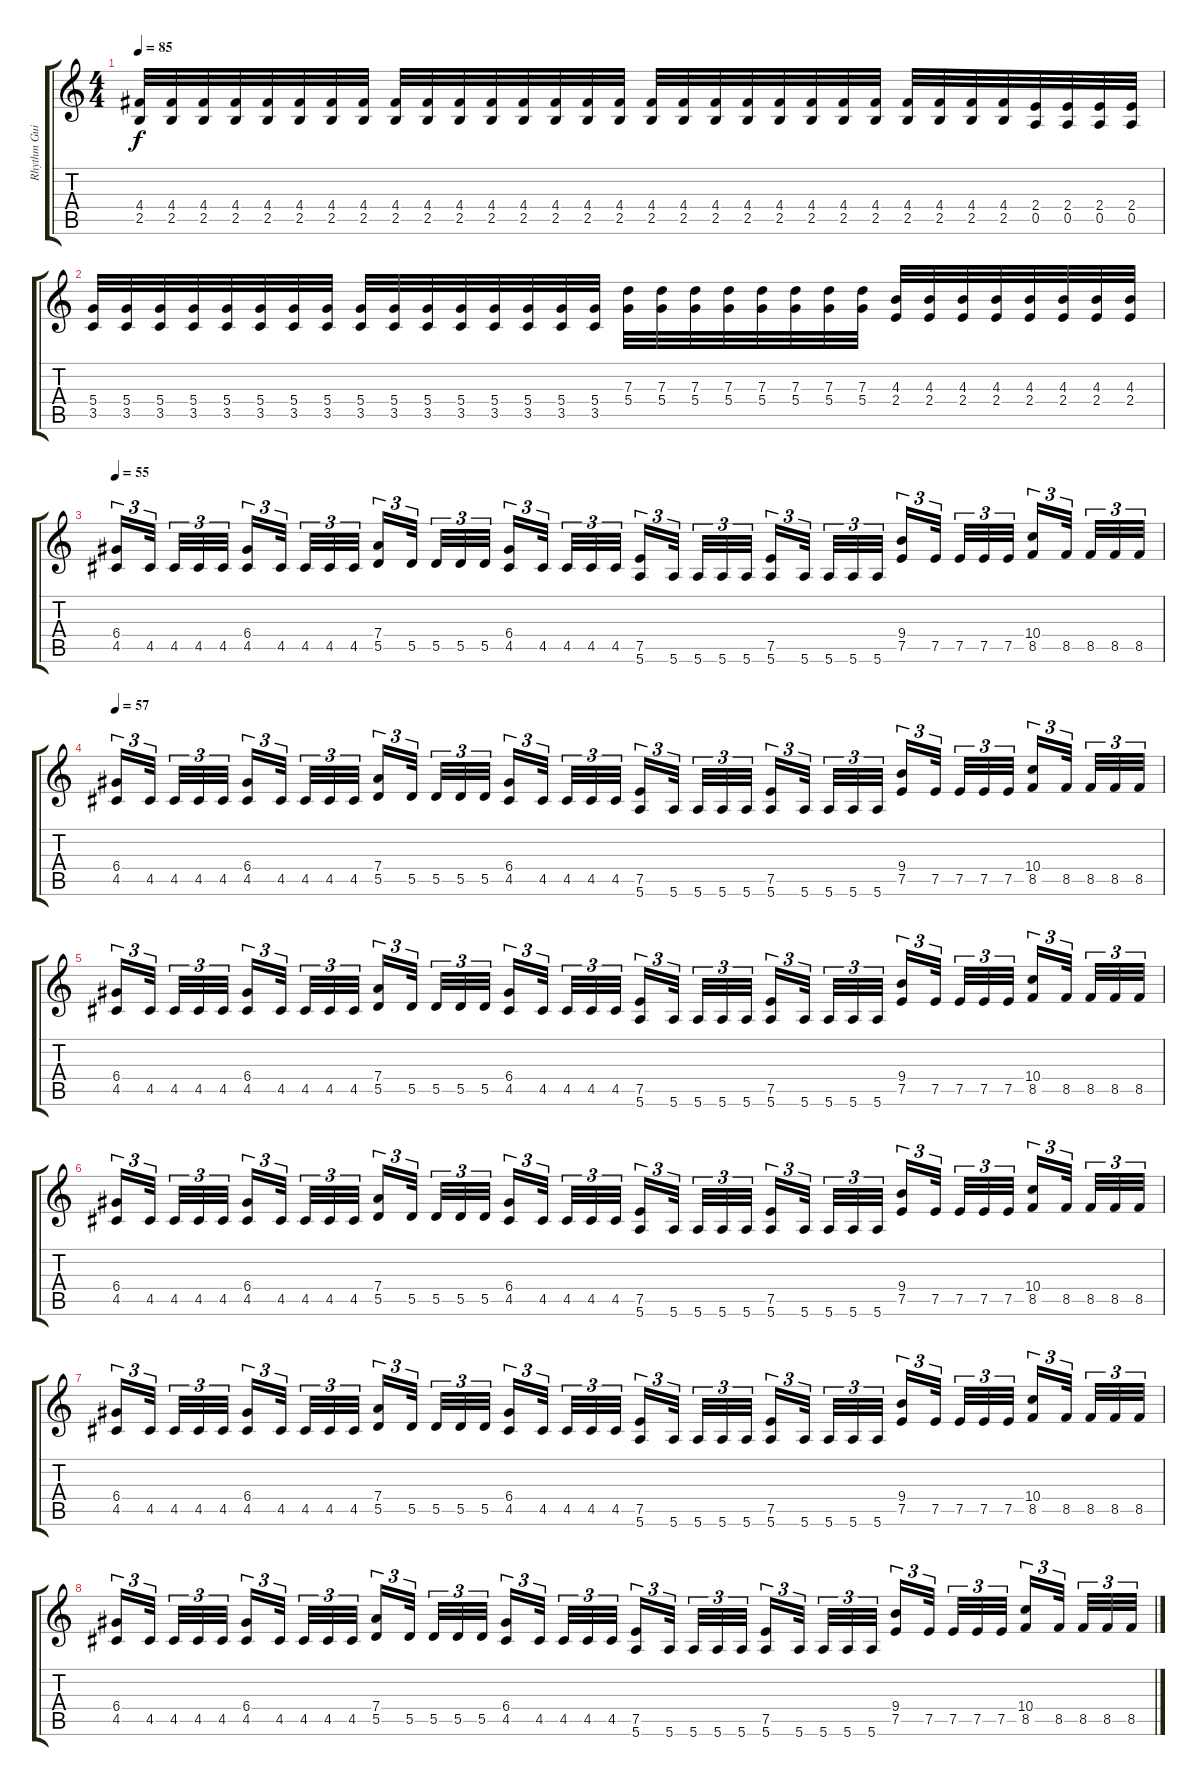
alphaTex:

\track ("Rhythm Guitar" "Rhythm Gui") {instrument distortionguitar}
\staff {score tabs}
\tuning (E4 B3 G3 D3 A2 E2) {hide}
\ts (4 4)
\tempo 85
\clef g2
\ks c
(4.4 2.5).32{dy f} (4.4 2.5).32 (4.4 2.5).32 (4.4 2.5).32 (4.4 2.5).32 (4.4 2.5).32 (4.4 2.5).32 (4.4 2.5).32 (4.4 2.5).32 (4.4 2.5).32 (4.4 2.5).32 (4.4 2.5).32 (4.4 2.5).32 (4.4 2.5).32 (4.4 2.5).32 (4.4 2.5).32 (4.4 2.5).32 (4.4 2.5).32 (4.4 2.5).32 (4.4 2.5).32 (4.4 2.5).32 (4.4 2.5).32 (4.4 2.5).32 (4.4 2.5).32 (4.4 2.5).32 (4.4 2.5).32 (4.4 2.5).32 (4.4 2.5).32 (2.4 0.5).32 (2.4 0.5).32 (2.4 0.5).32 (2.4 0.5).32 |
(5.4 3.5).32 (5.4 3.5).32 (5.4 3.5).32 (5.4 3.5).32 (5.4 3.5).32 (5.4 3.5).32 (5.4 3.5).32 (5.4 3.5).32 (5.4 3.5).32 (5.4 3.5).32 (5.4 3.5).32 (5.4 3.5).32 (5.4 3.5).32 (5.4 3.5).32 (5.4 3.5).32 (5.4 3.5).32 (7.3 5.4).32 (7.3 5.4).32 (7.3 5.4).32 (7.3 5.4).32 (7.3 5.4).32 (7.3 5.4).32 (7.3 5.4).32 (7.3 5.4).32 (4.3 2.4).32 (4.3 2.4).32 (4.3 2.4).32 (4.3 2.4).32 (4.3 2.4).32 (4.3 2.4).32 (4.3 2.4).32 (4.3 2.4).32 |
\tempo 55
(6.4 4.5).16{tu (3 2)} 4.5.32{tu (3 2)} 4.5.32{tu (3 2)} 4.5.32{tu (3 2)} 4.5.32{tu (3 2)} (6.4 4.5).16{tu (3 2)} 4.5.32{tu (3 2)} 4.5.32{tu (3 2)} 4.5.32{tu (3 2)} 4.5.32{tu (3 2)} (7.4 5.5).16{tu (3 2)} 5.5.32{tu (3 2)} 5.5.32{tu (3 2)} 5.5.32{tu (3 2)} 5.5.32{tu (3 2)} (6.4 4.5).16{tu (3 2)} 4.5.32{tu (3 2)} 4.5.32{tu (3 2)} 4.5.32{tu (3 2)} 4.5.32{tu (3 2)} (7.5 5.6).16{tu (3 2)} 5.6.32{tu (3 2)} 5.6.32{tu (3 2)} 5.6.32{tu (3 2)} 5.6.32{tu (3 2)} (7.5 5.6).16{tu (3 2)} 5.6.32{tu (3 2)} 5.6.32{tu (3 2)} 5.6.32{tu (3 2)} 5.6.32{tu (3 2)} (9.4 7.5).16{tu (3 2)} 7.5.32{tu (3 2)} 7.5.32{tu (3 2)} 7.5.32{tu (3 2)} 7.5.32{tu (3 2)} (10.4 8.5).16{tu (3 2)} 8.5.32{tu (3 2)} 8.5.32{tu (3 2)} 8.5.32{tu (3 2)} 8.5.32{tu (3 2)} |
\tempo 57
(6.4 4.5).16{tu (3 2)} 4.5.32{tu (3 2)} 4.5.32{tu (3 2)} 4.5.32{tu (3 2)} 4.5.32{tu (3 2)} (6.4 4.5).16{tu (3 2)} 4.5.32{tu (3 2)} 4.5.32{tu (3 2)} 4.5.32{tu (3 2)} 4.5.32{tu (3 2)} (7.4 5.5).16{tu (3 2)} 5.5.32{tu (3 2)} 5.5.32{tu (3 2)} 5.5.32{tu (3 2)} 5.5.32{tu (3 2)} (6.4 4.5).16{tu (3 2)} 4.5.32{tu (3 2)} 4.5.32{tu (3 2)} 4.5.32{tu (3 2)} 4.5.32{tu (3 2)} (7.5 5.6).16{tu (3 2)} 5.6.32{tu (3 2)} 5.6.32{tu (3 2)} 5.6.32{tu (3 2)} 5.6.32{tu (3 2)} (7.5 5.6).16{tu (3 2)} 5.6.32{tu (3 2)} 5.6.32{tu (3 2)} 5.6.32{tu (3 2)} 5.6.32{tu (3 2)} (9.4 7.5).16{tu (3 2)} 7.5.32{tu (3 2)} 7.5.32{tu (3 2)} 7.5.32{tu (3 2)} 7.5.32{tu (3 2)} (10.4 8.5).16{tu (3 2)} 8.5.32{tu (3 2)} 8.5.32{tu (3 2)} 8.5.32{tu (3 2)} 8.5.32{tu (3 2)} |
(6.4 4.5).16{tu (3 2)} 4.5.32{tu (3 2)} 4.5.32{tu (3 2)} 4.5.32{tu (3 2)} 4.5.32{tu (3 2)} (6.4 4.5).16{tu (3 2)} 4.5.32{tu (3 2)} 4.5.32{tu (3 2)} 4.5.32{tu (3 2)} 4.5.32{tu (3 2)} (7.4 5.5).16{tu (3 2)} 5.5.32{tu (3 2)} 5.5.32{tu (3 2)} 5.5.32{tu (3 2)} 5.5.32{tu (3 2)} (6.4 4.5).16{tu (3 2)} 4.5.32{tu (3 2)} 4.5.32{tu (3 2)} 4.5.32{tu (3 2)} 4.5.32{tu (3 2)} (7.5 5.6).16{tu (3 2)} 5.6.32{tu (3 2)} 5.6.32{tu (3 2)} 5.6.32{tu (3 2)} 5.6.32{tu (3 2)} (7.5 5.6).16{tu (3 2)} 5.6.32{tu (3 2)} 5.6.32{tu (3 2)} 5.6.32{tu (3 2)} 5.6.32{tu (3 2)} (9.4 7.5).16{tu (3 2)} 7.5.32{tu (3 2)} 7.5.32{tu (3 2)} 7.5.32{tu (3 2)} 7.5.32{tu (3 2)} (10.4 8.5).16{tu (3 2)} 8.5.32{tu (3 2)} 8.5.32{tu (3 2)} 8.5.32{tu (3 2)} 8.5.32{tu (3 2)} |
(6.4 4.5).16{tu (3 2)} 4.5.32{tu (3 2)} 4.5.32{tu (3 2)} 4.5.32{tu (3 2)} 4.5.32{tu (3 2)} (6.4 4.5).16{tu (3 2)} 4.5.32{tu (3 2)} 4.5.32{tu (3 2)} 4.5.32{tu (3 2)} 4.5.32{tu (3 2)} (7.4 5.5).16{tu (3 2)} 5.5.32{tu (3 2)} 5.5.32{tu (3 2)} 5.5.32{tu (3 2)} 5.5.32{tu (3 2)} (6.4 4.5).16{tu (3 2)} 4.5.32{tu (3 2)} 4.5.32{tu (3 2)} 4.5.32{tu (3 2)} 4.5.32{tu (3 2)} (7.5 5.6).16{tu (3 2)} 5.6.32{tu (3 2)} 5.6.32{tu (3 2)} 5.6.32{tu (3 2)} 5.6.32{tu (3 2)} (7.5 5.6).16{tu (3 2)} 5.6.32{tu (3 2)} 5.6.32{tu (3 2)} 5.6.32{tu (3 2)} 5.6.32{tu (3 2)} (9.4 7.5).16{tu (3 2)} 7.5.32{tu (3 2)} 7.5.32{tu (3 2)} 7.5.32{tu (3 2)} 7.5.32{tu (3 2)} (10.4 8.5).16{tu (3 2)} 8.5.32{tu (3 2)} 8.5.32{tu (3 2)} 8.5.32{tu (3 2)} 8.5.32{tu (3 2)} |
(6.4 4.5).16{tu (3 2)} 4.5.32{tu (3 2)} 4.5.32{tu (3 2)} 4.5.32{tu (3 2)} 4.5.32{tu (3 2)} (6.4 4.5).16{tu (3 2)} 4.5.32{tu (3 2)} 4.5.32{tu (3 2)} 4.5.32{tu (3 2)} 4.5.32{tu (3 2)} (7.4 5.5).16{tu (3 2)} 5.5.32{tu (3 2)} 5.5.32{tu (3 2)} 5.5.32{tu (3 2)} 5.5.32{tu (3 2)} (6.4 4.5).16{tu (3 2)} 4.5.32{tu (3 2)} 4.5.32{tu (3 2)} 4.5.32{tu (3 2)} 4.5.32{tu (3 2)} (7.5 5.6).16{tu (3 2)} 5.6.32{tu (3 2)} 5.6.32{tu (3 2)} 5.6.32{tu (3 2)} 5.6.32{tu (3 2)} (7.5 5.6).16{tu (3 2)} 5.6.32{tu (3 2)} 5.6.32{tu (3 2)} 5.6.32{tu (3 2)} 5.6.32{tu (3 2)} (9.4 7.5).16{tu (3 2)} 7.5.32{tu (3 2)} 7.5.32{tu (3 2)} 7.5.32{tu (3 2)} 7.5.32{tu (3 2)} (10.4 8.5).16{tu (3 2)} 8.5.32{tu (3 2)} 8.5.32{tu (3 2)} 8.5.32{tu (3 2)} 8.5.32{tu (3 2)} |
(6.4 4.5).16{tu (3 2)} 4.5.32{tu (3 2)} 4.5.32{tu (3 2)} 4.5.32{tu (3 2)} 4.5.32{tu (3 2)} (6.4 4.5).16{tu (3 2)} 4.5.32{tu (3 2)} 4.5.32{tu (3 2)} 4.5.32{tu (3 2)} 4.5.32{tu (3 2)} (7.4 5.5).16{tu (3 2)} 5.5.32{tu (3 2)} 5.5.32{tu (3 2)} 5.5.32{tu (3 2)} 5.5.32{tu (3 2)} (6.4 4.5).16{tu (3 2)} 4.5.32{tu (3 2)} 4.5.32{tu (3 2)} 4.5.32{tu (3 2)} 4.5.32{tu (3 2)} (7.5 5.6).16{tu (3 2)} 5.6.32{tu (3 2)} 5.6.32{tu (3 2)} 5.6.32{tu (3 2)} 5.6.32{tu (3 2)} (7.5 5.6).16{tu (3 2)} 5.6.32{tu (3 2)} 5.6.32{tu (3 2)} 5.6.32{tu (3 2)} 5.6.32{tu (3 2)} (9.4 7.5).16{tu (3 2)} 7.5.32{tu (3 2)} 7.5.32{tu (3 2)} 7.5.32{tu (3 2)} 7.5.32{tu (3 2)} (10.4 8.5).16{tu (3 2)} 8.5.32{tu (3 2)} 8.5.32{tu (3 2)} 8.5.32{tu (3 2)} 8.5.32{tu (3 2)}
